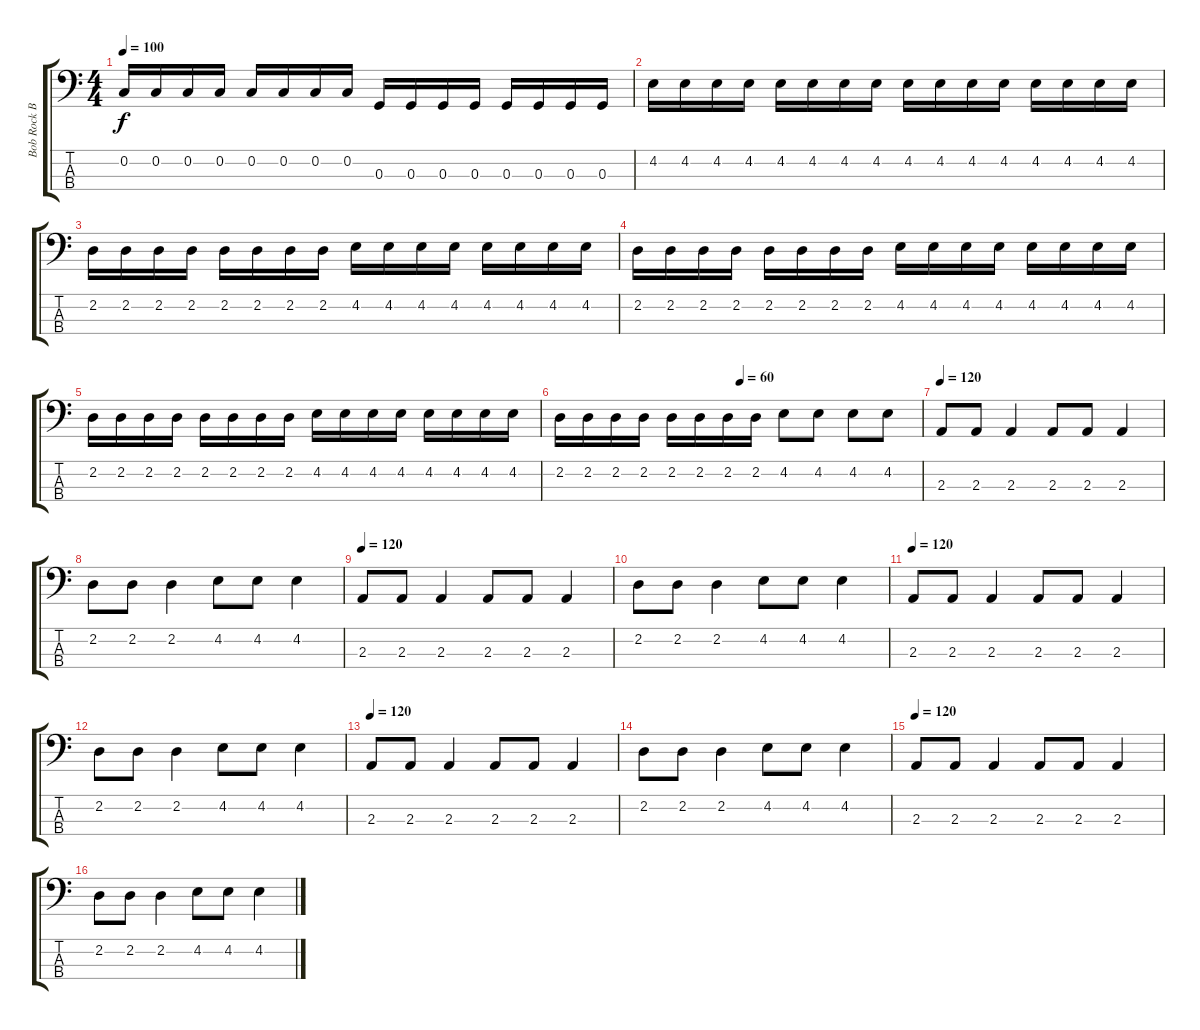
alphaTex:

\track ("Bob Rock Bass" "Bob Rock B") {instrument electricbassfinger}
\staff {score tabs}
\tuning (F2 C2 G1 C1) {hide}
\ts (4 4)
\tempo 100
\clef f4
\ks c
0.2.16{dy f} 0.2.16 0.2.16 0.2.16 0.2.16 0.2.16 0.2.16 0.2.16 0.3.16 0.3.16 0.3.16 0.3.16 0.3.16 0.3.16 0.3.16 0.3.16 |
4.2.16 4.2.16 4.2.16 4.2.16 4.2.16 4.2.16 4.2.16 4.2.16 4.2.16 4.2.16 4.2.16 4.2.16 4.2.16 4.2.16 4.2.16 4.2.16 |
2.2.16 2.2.16 2.2.16 2.2.16 2.2.16 2.2.16 2.2.16 2.2.16 4.2.16 4.2.16 4.2.16 4.2.16 4.2.16 4.2.16 4.2.16 4.2.16 |
2.2.16 2.2.16 2.2.16 2.2.16 2.2.16 2.2.16 2.2.16 2.2.16 4.2.16 4.2.16 4.2.16 4.2.16 4.2.16 4.2.16 4.2.16 4.2.16 |
2.2.16 2.2.16 2.2.16 2.2.16 2.2.16 2.2.16 2.2.16 2.2.16 4.2.16 4.2.16 4.2.16 4.2.16 4.2.16 4.2.16 4.2.16 4.2.16 |
\tempo (60 0.5)
2.2.16 2.2.16 2.2.16 2.2.16 2.2.16 2.2.16 2.2.16 2.2.16 4.2.8 4.2.8 4.2.8 4.2.8 |
\tempo 120
2.3.8 2.3.8 2.3.4 2.3.8 2.3.8 2.3.4 |
2.2.8 2.2.8 2.2.4 4.2.8 4.2.8 4.2.4 |
\tempo 120
2.3.8 2.3.8 2.3.4 2.3.8 2.3.8 2.3.4 |
2.2.8 2.2.8 2.2.4 4.2.8 4.2.8 4.2.4 |
\tempo 120
2.3.8 2.3.8 2.3.4 2.3.8 2.3.8 2.3.4 |
2.2.8 2.2.8 2.2.4 4.2.8 4.2.8 4.2.4 |
\tempo 120
2.3.8 2.3.8 2.3.4 2.3.8 2.3.8 2.3.4 |
2.2.8 2.2.8 2.2.4 4.2.8 4.2.8 4.2.4 |
\tempo 120
2.3.8 2.3.8 2.3.4 2.3.8 2.3.8 2.3.4 |
2.2.8 2.2.8 2.2.4 4.2.8 4.2.8 4.2.4
